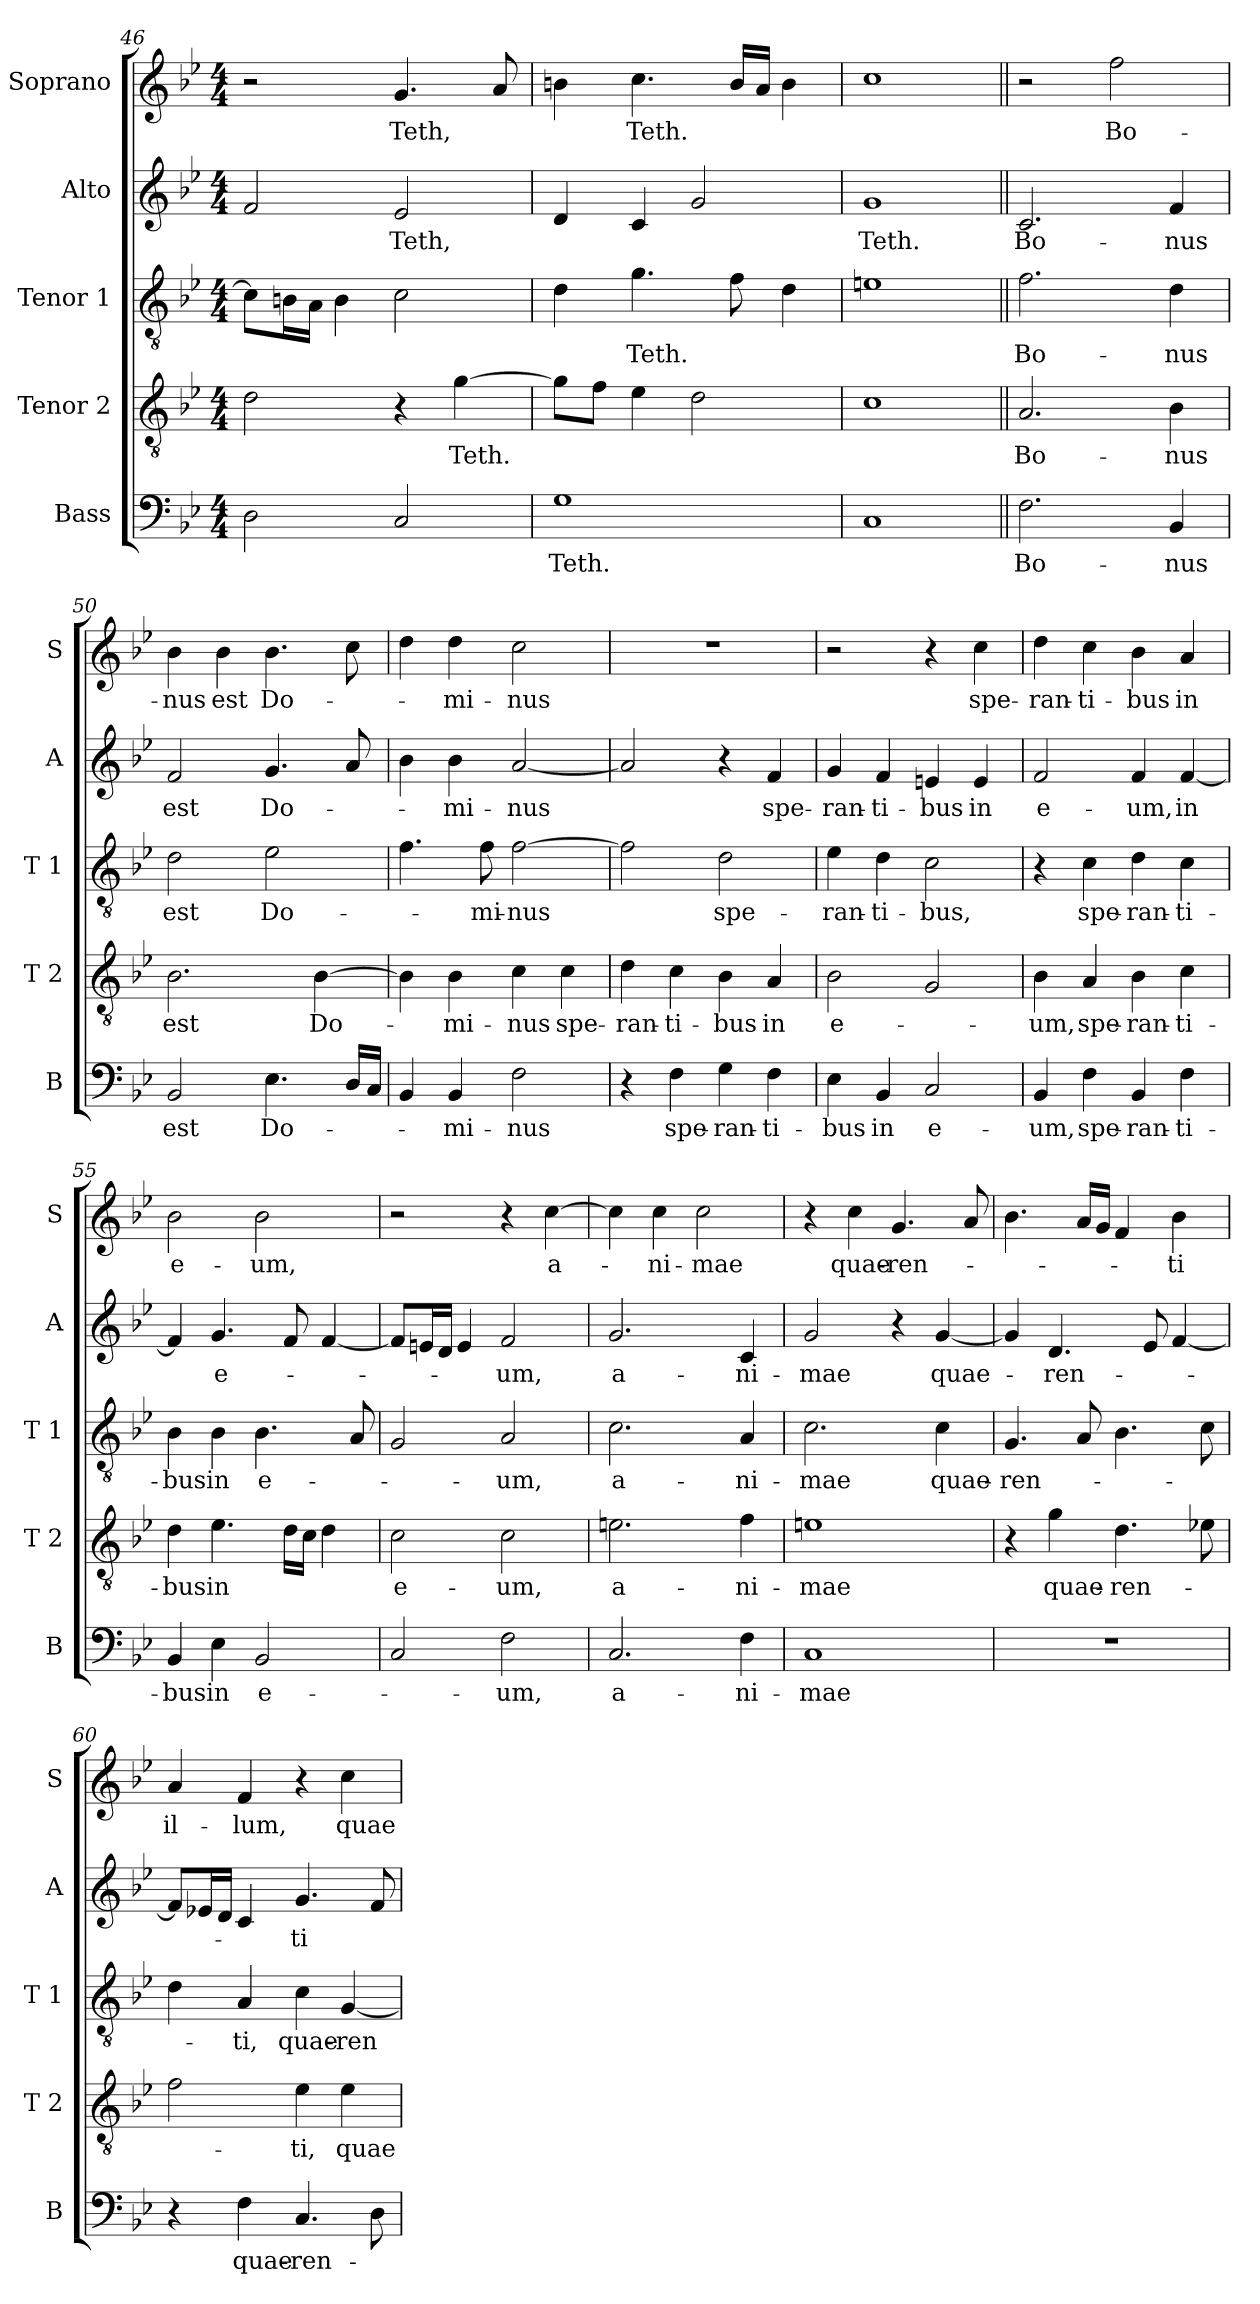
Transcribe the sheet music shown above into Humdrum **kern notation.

**kern	**text	**kern	**text	**kern	**text	**kern	**text	**kern	**text
*part5	*part5	*part4	*part4	*part3	*part3	*part2	*part2	*part1	*part1
*staff5	*staff5	*staff4	*staff4	*staff3	*staff3	*staff2	*staff2	*staff1	*staff1
*I"Bass	*	*I"Tenor 2	*	*I"Tenor 1	*	*I"Alto	*	*I"Soprano	*
*I'B	*	*I'T 2	*	*I'T 1	*	*I'A	*	*I'S	*
*clefF4	*	*clefGv2	*	*clefGv2	*	*clefG2	*	*clefG2	*
*k[b-e-]	*	*k[b-e-]	*	*k[b-e-]	*	*k[b-e-]	*	*k[b-e-]	*
*g:	*	*g:	*	*g:	*	*g:	*	*g:	*
*M4/4	*	*M4/4	*	*M4/4	*	*M4/4	*	*M4/4	*
=46	=46	=46	=46	=46	=46	=46	=46	=46	=46
2D\	.	2d\	.	8c\L]	.	2f/	.	2r	.
.	.	.	.	16Bn\L	.	.	.	.	.
.	.	.	.	16A\JJ	.	.	.	.	.
.	.	.	.	4B\	.	.	.	.	.
!	!	!	!	!	!	!	!LO:LY:b	!	!LO:LY:b
2C/	.	4r	.	2c\	.	2e-/	Teth,	4.g/	Teth,
!	!	!	!LO:LY:b	!	!	!	!	!	!
.	.	[4g\	Teth.	.	.	.	.	.	.
.	.	.	.	.	.	.	.	8a/	.
=47	=47	=47	=47	=47	=47	=47	=47	=47	=47
!	!LO:LY:b	!	!	!	!	!	!	!	!
1G	Teth.	8g\L]	.	4d\	.	4d/	.	4bn\	.
.	.	8f\J	.	.	.	.	.	.	.
!	!	!	!	!	!LO:LY:b	!	!	!	!LO:LY:b
.	.	4e-\	.	4.g\	Teth.	4c/	.	4.cc\	Teth.
.	.	2d\	.	.	.	2g/	.	.	.
.	.	.	.	8f\	.	.	.	16b/LL	.
.	.	.	.	.	.	.	.	16a/JJ	.
.	.	.	.	4d\	.	.	.	4b\	.
=48	=48	=48	=48	=48	=48	=48	=48	=48	=48
!	!	!	!	!	!	!	!LO:LY:b	!	!
1C	.	1c	.	1en	.	1g	Teth.	1cc	.
!!LO:PB:g=z
=49||	=49||	=49||	=49||	=49||	=49||	=49||	=49||	=49||	=49||
!	!LO:LY:b	!	!LO:LY:b	!	!LO:LY:b	!	!LO:LY:b	!	!
2.F\	Bo-	2.A/	Bo-	2.f\	Bo-	2.c/	Bo-	2r	.
!	!	!	!	!	!	!	!	!	!LO:LY:b
.	.	.	.	.	.	.	.	2ff\	Bo-
!	!LO:LY:b	!	!LO:LY:b	!	!LO:LY:b	!	!LO:LY:b	!	!
4BB-/	-nus	4B-\	-nus	4d\	-nus	4f/	-nus	.	.
=50	=50	=50	=50	=50	=50	=50	=50	=50	=50
!	!LO:LY:b	!	!LO:LY:b	!	!LO:LY:b	!	!LO:LY:b	!	!LO:LY:b
2BB-/	est	2.B-\	est	2d\	est	2f/	est	4b-\	-nus
!	!	!	!	!	!	!	!	!	!LO:LY:b
.	.	.	.	.	.	.	.	4b-\	est
!	!LO:LY:b	!	!	!	!LO:LY:b	!	!LO:LY:b	!	!LO:LY:b
4.E-\	Do-	.	.	2e-\	Do-	4.g/	Do-	4.b-\	Do-
!	!	!	!LO:LY:b	!	!	!	!	!	!
.	.	[4B-\	Do-	.	.	.	.	.	.
16D/LL	.	.	.	.	.	8a/	.	8cc\	.
16C/JJ	.	.	.	.	.	.	.	.	.
=51	=51	=51	=51	=51	=51	=51	=51	=51	=51
4BB-/	.	4B-\]	.	4.f\	.	4b-\	.	4dd\	.
!	!LO:LY:b	!	!LO:LY:b	!	!	!	!LO:LY:b	!	!LO:LY:b
4BB-/	-mi-	4B-\	-mi-	.	.	4b-\	-mi-	4dd\	-mi-
!	!	!	!	!	!LO:LY:b	!	!	!	!
.	.	.	.	8f\	-mi-	.	.	.	.
!	!LO:LY:b	!	!LO:LY:b	!	!LO:LY:b	!	!LO:LY:b	!	!LO:LY:b
2F\	-nus	4c\	-nus	[2f\	-nus	[2a/	-nus	2cc\	-nus
!	!	!	!LO:LY:b	!	!	!	!	!	!
.	.	4c\	spe-	.	.	.	.	.	.
=52	=52	=52	=52	=52	=52	=52	=52	=52	=52
!	!	!	!LO:LY:b	!	!	!	!	!	!
4r	.	4d\	-ran-	2f\]	.	2a/]	.	1r	.
!	!LO:LY:b	!	!LO:LY:b	!	!	!	!	!	!
4F\	spe-	4c\	-ti-	.	.	.	.	.	.
!	!LO:LY:b	!	!LO:LY:b	!	!LO:LY:b	!	!	!	!
4G\	-ran-	4B-\	-bus	2d\	spe-	4r	.	.	.
!	!LO:LY:b	!	!LO:LY:b	!	!	!	!LO:LY:b	!	!
4F\	-ti-	4A/	in	.	.	4f/	spe-	.	.
=53	=53	=53	=53	=53	=53	=53	=53	=53	=53
!	!LO:LY:b	!	!LO:LY:b	!	!LO:LY:b	!	!LO:LY:b	!	!
4E-\	-bus	2B-\	e-	4e-\	-ran-	4g/	-ran-	2r	.
!	!LO:LY:b	!	!	!	!LO:LY:b	!	!LO:LY:b	!	!
4BB-/	in	.	.	4d\	-ti-	4f/	-ti-	.	.
!	!LO:LY:b	!	!	!	!LO:LY:b	!	!LO:LY:b	!	!
2C/	e-	2G/	.	2c\	-bus,	4en/	-bus	4r	.
!	!	!	!	!	!	!	!LO:LY:b	!	!LO:LY:b
.	.	.	.	.	.	4e/	in	4cc\	spe-
=54	=54	=54	=54	=54	=54	=54	=54	=54	=54
!	!LO:LY:b	!	!LO:LY:b	!	!	!	!LO:LY:b	!	!LO:LY:b
4BB-/	-um,	4B-\	-um,	4r	.	2f/	e-	4dd\	-ran-
!	!LO:LY:b	!	!LO:LY:b	!	!LO:LY:b	!	!	!	!LO:LY:b
4F\	spe-	4A/	spe-	4c\	spe-	.	.	4cc\	-ti-
!	!LO:LY:b	!	!LO:LY:b	!	!LO:LY:b	!	!LO:LY:b	!	!LO:LY:b
4BB-/	-ran-	4B-\	-ran-	4d\	-ran-	4f/	-um,	4b-\	-bus
!	!LO:LY:b	!	!LO:LY:b	!	!LO:LY:b	!	!LO:LY:b	!	!LO:LY:b
4F\	-ti-	4c\	-ti-	4c\	-ti-	[4f/	in	4a/	in
=55	=55	=55	=55	=55	=55	=55	=55	=55	=55
!	!LO:LY:b	!	!LO:LY:b	!	!LO:LY:b	!	!	!	!LO:LY:b
4BB-/	-bus	4d\	-bus	4B-\	-bus	4f/]	.	2b-\	e-
!	!LO:LY:b	!	!LO:LY:b	!	!LO:LY:b	!	!LO:LY:b	!	!
4E-\	in	4.e-\	in	4B-\	in	4.g/	e-	.	.
!	!LO:LY:b	!	!	!	!LO:LY:b	!	!	!	!LO:LY:b
2BB-/	e-	.	.	4.B-\	e-	.	.	2b-\	-um,
.	.	16d\LL	.	.	.	8f/	.	.	.
.	.	16c\JJ	.	.	.	.	.	.	.
.	.	4d\	.	.	.	[4f/	.	.	.
.	.	.	.	8A/	.	.	.	.	.
!!LO:LB:g=z
=56	=56	=56	=56	=56	=56	=56	=56	=56	=56
!	!	!	!LO:LY:b	!	!	!	!	!	!
2C/	.	2c\	e-	2G/	.	8f/L]	.	2r	.
.	.	.	.	.	.	16en/L	.	.	.
.	.	.	.	.	.	16d/JJ	.	.	.
.	.	.	.	.	.	4e/	.	.	.
!	!LO:LY:b	!	!LO:LY:b	!	!LO:LY:b	!	!LO:LY:b	!	!
2F\	-um,	2c\	-um,	2A/	-um,	2f/	-um,	4r	.
!	!	!	!	!	!	!	!	!	!LO:LY:b
.	.	.	.	.	.	.	.	[4cc\	a-
=57	=57	=57	=57	=57	=57	=57	=57	=57	=57
!	!LO:LY:b	!	!LO:LY:b	!	!LO:LY:b	!	!LO:LY:b	!	!
2.C/	a-	2.en\	a-	2.c\	a-	2.g/	a-	4cc\]	.
!	!	!	!	!	!	!	!	!	!LO:LY:b
.	.	.	.	.	.	.	.	4cc\	-ni-
!	!	!	!	!	!	!	!	!	!LO:LY:b
.	.	.	.	.	.	.	.	2cc\	-mae
!	!LO:LY:b	!	!LO:LY:b	!	!LO:LY:b	!	!LO:LY:b	!	!
4F\	-ni-	4f\	-ni-	4A/	-ni-	4c/	-ni-	.	.
=58	=58	=58	=58	=58	=58	=58	=58	=58	=58
!	!LO:LY:b	!	!LO:LY:b	!	!LO:LY:b	!	!LO:LY:b	!	!
1C	-mae	1en	-mae	2.c\	-mae	2g/	-mae	4r	.
!	!	!	!	!	!	!	!	!	!LO:LY:b
.	.	.	.	.	.	.	.	4cc\	quae-
!	!	!	!	!	!	!	!	!	!LO:LY:b
.	.	.	.	.	.	4r	.	4.g/	-ren-
!	!	!	!	!	!LO:LY:b	!	!LO:LY:b	!	!
.	.	.	.	4c\	quae-	[4g/	quae-	.	.
.	.	.	.	.	.	.	.	8a/	.
=59	=59	=59	=59	=59	=59	=59	=59	=59	=59
!	!	!	!	!	!LO:LY:b	!	!	!	!
1r	.	4r	.	4.G/	-ren-	4g/]	.	4.b-\	.
!	!	!	!LO:LY:b	!	!	!	!LO:LY:b	!	!
.	.	4g\	quae-	.	.	4.d/	-ren-	.	.
.	.	.	.	8A/	.	.	.	16a/LL	.
.	.	.	.	.	.	.	.	16g/JJ	.
!	!	!	!LO:LY:b	!	!	!	!	!	!
.	.	4.d\	-ren-	4.B-\	.	.	.	4f/	.
.	.	.	.	.	.	8e-/	.	.	.
!	!	!	!	!	!	!	!	!	!LO:LY:b
.	.	.	.	.	.	[4f/	.	4b-\	-ti
.	.	8e-X\	.	8c\	.	.	.	.	.
=60	=60	=60	=60	=60	=60	=60	=60	=60	=60
!	!	!	!	!	!	!	!	!	!LO:LY:b
4r	.	2f\	.	4d\	.	8f/L]	.	4a/	il-
.	.	.	.	.	.	16e-X/L	.	.	.
.	.	.	.	.	.	16d/JJ	.	.	.
!	!LO:LY:b	!	!	!	!LO:LY:b	!	!	!	!LO:LY:b
4F\	quae-	.	.	4A/	-ti,	4c/	.	4f/	-lum,
!	!LO:LY:b	!	!LO:LY:b	!	!LO:LY:b	!	!LO:LY:b	!	!
4.C/	-ren-	4e-\	-ti,	4c\	quae-	4.g/	-ti	4r	.
!	!	!	!LO:LY:b	!	!LO:LY:b	!	!	!	!LO:LY:b
.	.	4e-\	quae-	[4G/	-ren-	.	.	4cc\	quae-
8D\	.	.	.	.	.	8f/	.	.	.
=	=	=	=	=	=	=	=	=	=
*-	*-	*-	*-	*-	*-	*-	*-	*-	*-
